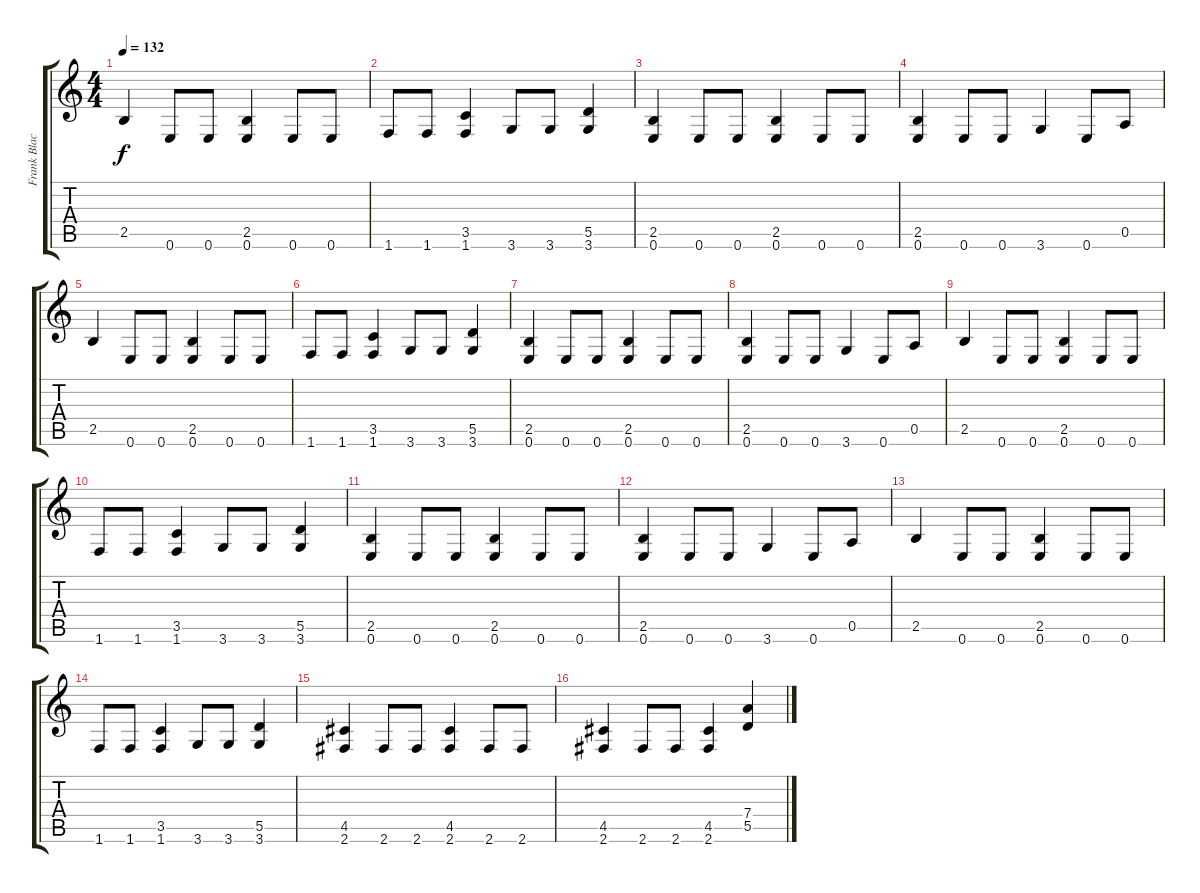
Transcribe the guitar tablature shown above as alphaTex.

\track ("Frank Blackfire" "Frank Blac") {instrument distortionguitar}
\staff {score tabs}
\tuning (E4 B3 G3 D3 A2 E2) {hide}
\ts (4 4)
\tempo 132
\clef g2
\ks c
2.5.4{dy f} 0.6.8 0.6.8 (2.5 0.6).4 0.6.8 0.6.8 |
1.6.8 1.6.8 (3.5 1.6).4 3.6.8 3.6.8 (5.5 3.6).4 |
(2.5 0.6).4 0.6.8 0.6.8 (2.5 0.6).4 0.6.8 0.6.8 |
(2.5 0.6).4 0.6.8 0.6.8 3.6.4 0.6.8 0.5.8 |
2.5.4 0.6.8 0.6.8 (2.5 0.6).4 0.6.8 0.6.8 |
1.6.8 1.6.8 (3.5 1.6).4 3.6.8 3.6.8 (5.5 3.6).4 |
(2.5 0.6).4 0.6.8 0.6.8 (2.5 0.6).4 0.6.8 0.6.8 |
(2.5 0.6).4 0.6.8 0.6.8 3.6.4 0.6.8 0.5.8 |
2.5.4 0.6.8 0.6.8 (2.5 0.6).4 0.6.8 0.6.8 |
1.6.8 1.6.8 (3.5 1.6).4 3.6.8 3.6.8 (5.5 3.6).4 |
(2.5 0.6).4 0.6.8 0.6.8 (2.5 0.6).4 0.6.8 0.6.8 |
(2.5 0.6).4 0.6.8 0.6.8 3.6.4 0.6.8 0.5.8 |
2.5.4 0.6.8 0.6.8 (2.5 0.6).4 0.6.8 0.6.8 |
1.6.8 1.6.8 (3.5 1.6).4 3.6.8 3.6.8 (5.5 3.6).4 |
(4.5 2.6).4 2.6.8 2.6.8 (4.5 2.6).4 2.6.8 2.6.8 |
(4.5 2.6).4 2.6.8 2.6.8 (4.5 2.6).4 (7.4 5.5).4
